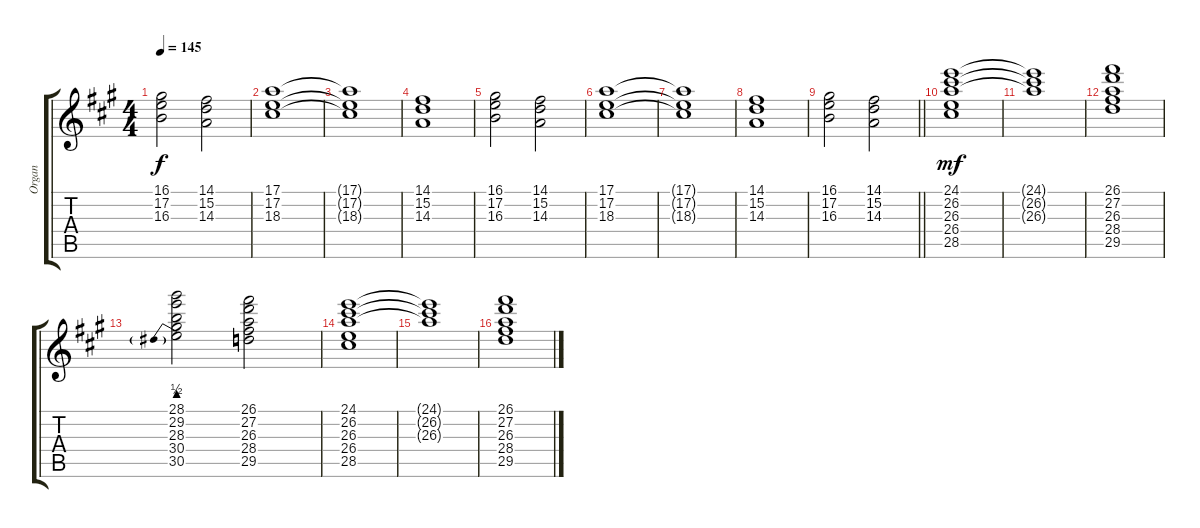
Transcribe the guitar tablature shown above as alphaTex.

\track ("Organ" "Organ") {instrument rockorgan}
\staff {score tabs}
\tuning (E4 B3 G3 D3 A2 E2) {hide}
\ts (4 4)
\tempo 145
\clef g2
\ks a
(16.1 17.2 16.3).2{dy f} (14.1 15.2 14.3).2 |
(17.1 17.2 18.3).1 |
(17.1{t} 17.2{t} 18.3{t}).1 |
(14.1 15.2 14.3).1 |
(16.1 17.2 16.3).2 (14.1 15.2 14.3).2 |
(17.1 17.2 18.3).1 |
(17.1{t} 17.2{t} 18.3{t}).1 |
(14.1 15.2 14.3).1 |
\barLineRight lightlight
(16.1 17.2 16.3).2 (14.1 15.2 14.3).2 |
(24.1 26.2 26.3 26.4 28.5).1{dy mf} |
(24.1{t} 26.2{t} 26.3{t}).1 |
(26.1 27.2 26.3 28.4 29.5).1 |
(28.1 29.2 28.3 30.4 30.5{be (prebend 0 2 60 2)}).2 (26.1 27.2 26.3 28.4 29.5).2 |
(24.1 26.2 26.3 26.4 28.5).1 |
(24.1{t} 26.2{t} 26.3{t}).1 |
(26.1 27.2 26.3 28.4 29.5).1
